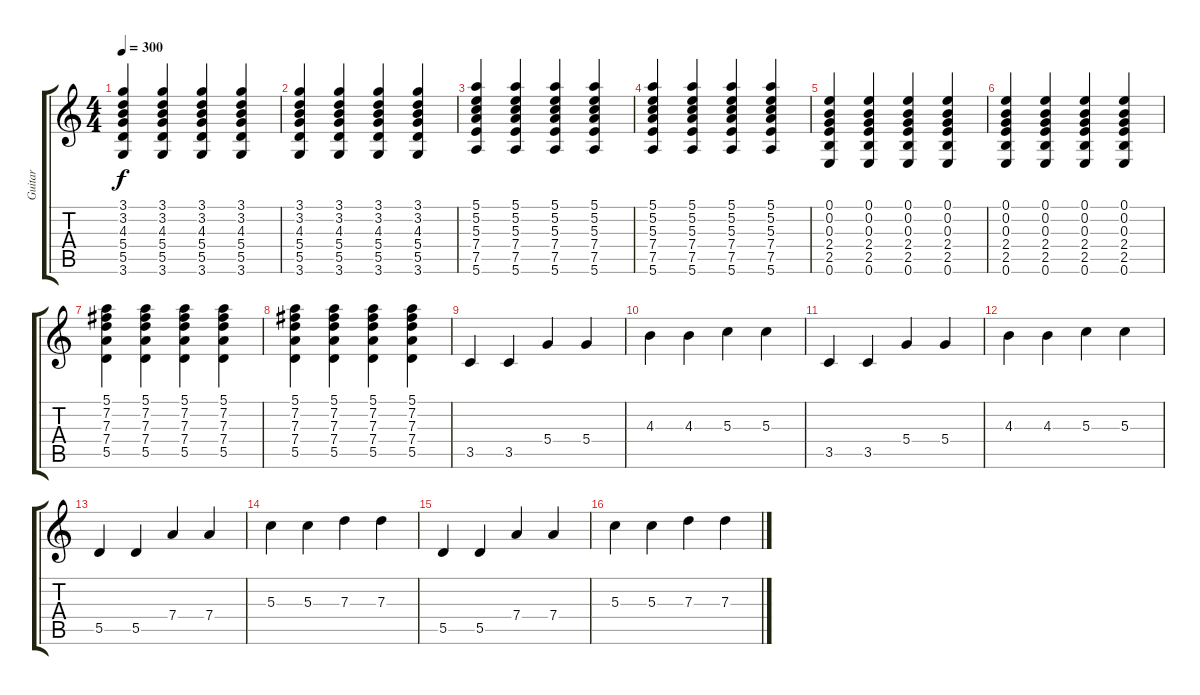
\track ("Guitar" "Guitar") {instrument overdrivenguitar}
\staff {score tabs}
\tuning (E4 B3 G3 D3 A2 E2) {hide}
\ts (4 4)
\tempo 300
\clef g2
\ks c
(3.1 3.2 4.3 5.4 5.5 3.6).4{dy f} (3.1 3.2 4.3 5.4 5.5 3.6).4 (3.1 3.2 4.3 5.4 5.5 3.6).4 (3.1 3.2 4.3 5.4 5.5 3.6).4 |
(3.1 3.2 4.3 5.4 5.5 3.6).4 (3.1 3.2 4.3 5.4 5.5 3.6).4 (3.1 3.2 4.3 5.4 5.5 3.6).4 (3.1 3.2 4.3 5.4 5.5 3.6).4 |
(5.1 5.2 5.3 7.4 7.5 5.6).4 (5.1 5.2 5.3 7.4 7.5 5.6).4 (5.1 5.2 5.3 7.4 7.5 5.6).4 (5.1 5.2 5.3 7.4 7.5 5.6).4 |
(5.1 5.2 5.3 7.4 7.5 5.6).4 (5.1 5.2 5.3 7.4 7.5 5.6).4 (5.1 5.2 5.3 7.4 7.5 5.6).4 (5.1 5.2 5.3 7.4 7.5 5.6).4 |
(0.1 0.2 0.3 2.4 2.5 0.6).4 (0.1 0.2 0.3 2.4 2.5 0.6).4 (0.1 0.2 0.3 2.4 2.5 0.6).4 (0.1 0.2 0.3 2.4 2.5 0.6).4 |
(0.1 0.2 0.3 2.4 2.5 0.6).4 (0.1 0.2 0.3 2.4 2.5 0.6).4 (0.1 0.2 0.3 2.4 2.5 0.6).4 (0.1 0.2 0.3 2.4 2.5 0.6).4 |
(5.1 7.2 7.3 7.4 5.5).4 (5.1 7.2 7.3 7.4 5.5).4 (5.1 7.2 7.3 7.4 5.5).4 (5.1 7.2 7.3 7.4 5.5).4 |
(5.1 7.2 7.3 7.4 5.5).4 (5.1 7.2 7.3 7.4 5.5).4 (5.1 7.2 7.3 7.4 5.5).4 (5.1 7.2 7.3 7.4 5.5).4 |
3.5.4 3.5.4 5.4.4 5.4.4 |
4.3.4 4.3.4 5.3.4 5.3.4 |
3.5.4 3.5.4 5.4.4 5.4.4 |
4.3.4 4.3.4 5.3.4 5.3.4 |
5.5.4 5.5.4 7.4.4 7.4.4 |
5.3.4 5.3.4 7.3.4 7.3.4 |
5.5.4 5.5.4 7.4.4 7.4.4 |
5.3.4 5.3.4 7.3.4 7.3.4
